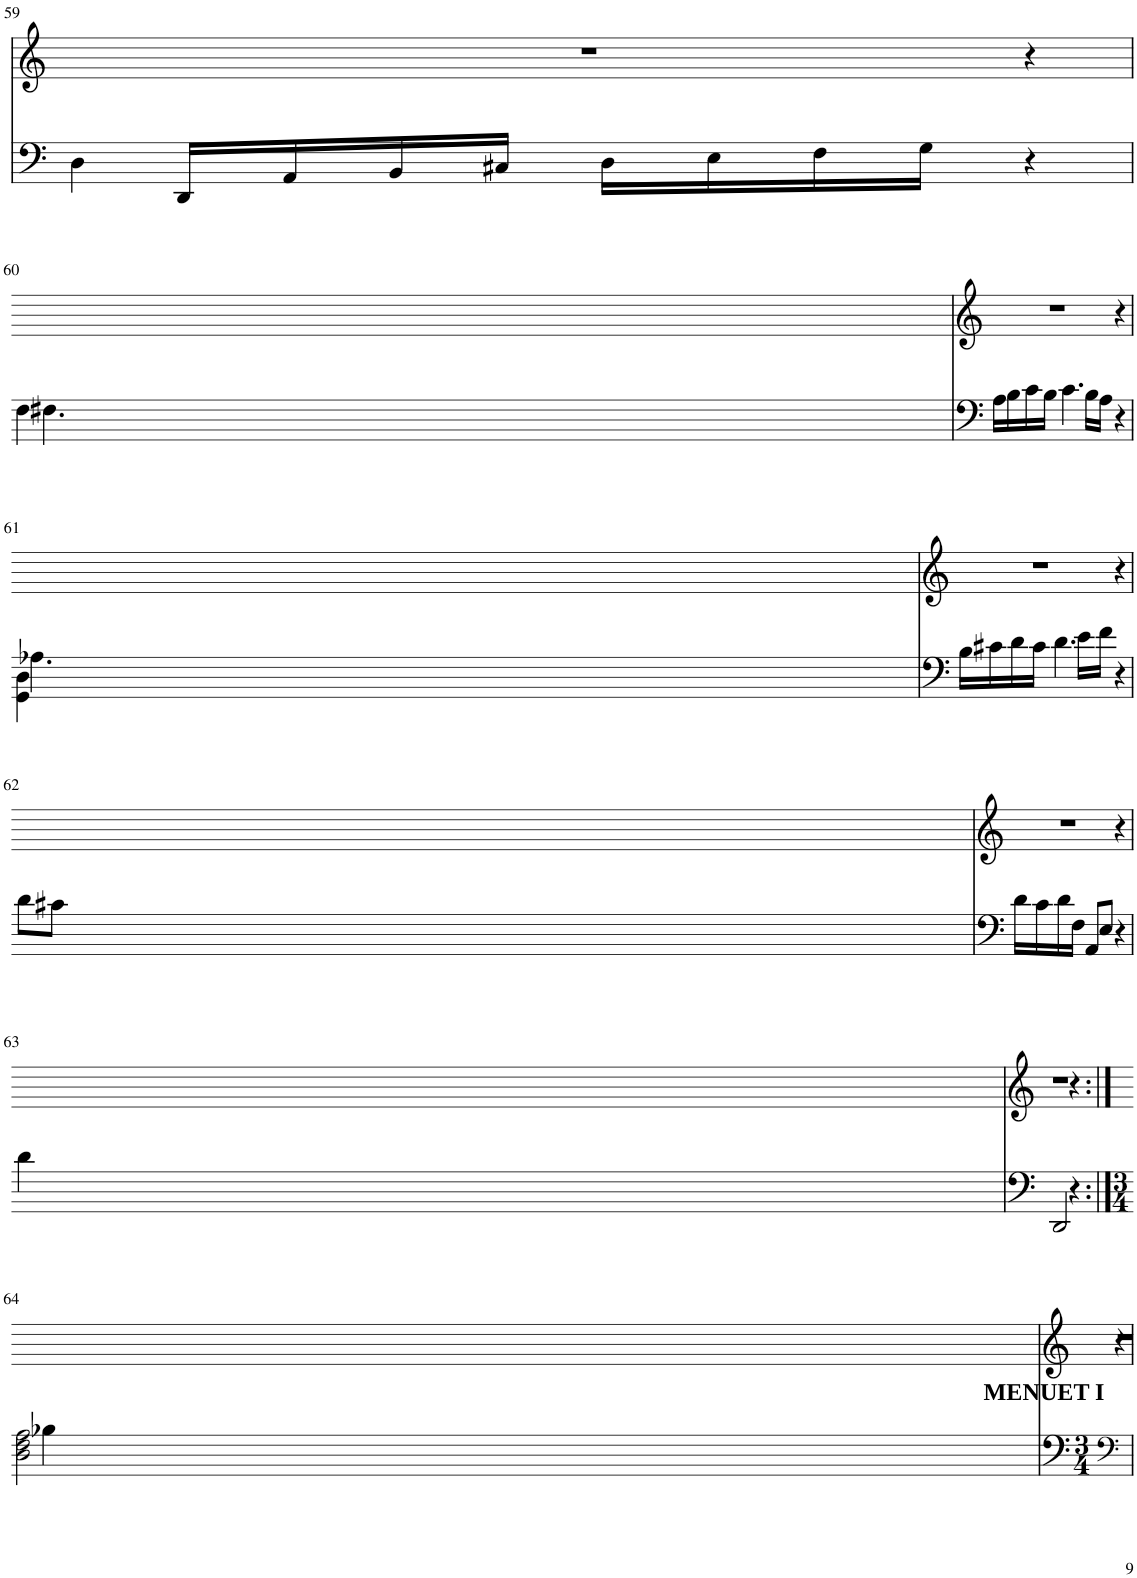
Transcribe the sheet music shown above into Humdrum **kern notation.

**kern	**kern
*part2	*part1
*staff2	*staff1
*I"Violoncello	*I"Violoncello
*I'Vc	*I'Vc
!!LO:PB:g=z
*clefF4	*clefG2
*k[]	*k[]
*M3/4	*
=59	=59
4D\	1r
16DD/LL	.
16AA/	.
16BB/	.
16C#X/JJ	.
16D\LL	.
16E\	.
16F\	.
16G\JJ	.
4r	.
4ryy	4r
!!LO:LB:g=z
=60	=60
*^	*
16A\LL	4F\	1r
16B\	.	.
16c\	.	.
16B\JJ	.	.
4.c\	4.F#X\	.
16B\LL	4ryy	.
16A\JJ	.	.
4r	.	.
.	4.ryy	.
4ryy	.	4r
!!LO:LB:g=z
=61	=61	=61
16B\LL	4GG\ 4D\	1r
16c#X\	.	.
16d\	.	.
16c#\JJ	.	.
4.d\	4.A-X\	.
16e\LL	4ryy	.
16f\JJ	.	.
4r	.	.
.	4.ryy	.
4ryy	.	4r
!!LO:LB:g=z
=62	=62	=62
16d\LL	8d\L	1r
16c#\	.	.
16d\	8c#X\J	.
16F\JJ	.	.
8AA/L	4ryy	.
8E/J	.	.
4ryy	2.ryy	.
4r	.	.
4ryy	.	4r
!!LO:LB:g=z
=63	=63	=63
4ryy	4d\	1r
2DD/	4ryy	.
.	2.ryy	.
4r	.	.
4ryy	.	4r
!!LO:LB:g=z
=64:|!	=64:|!	=64:|!
*clefF4	*	*
*M3/4	*	*
!LO:TX:a:B:t=MENUET I	!	!
2.ryy	2D\ 2F\ 2A\	1r
.	4B-X\	.
2ryy	2ryy	.
.	.	4r
*v	*v	*
=	=
*-	*-
